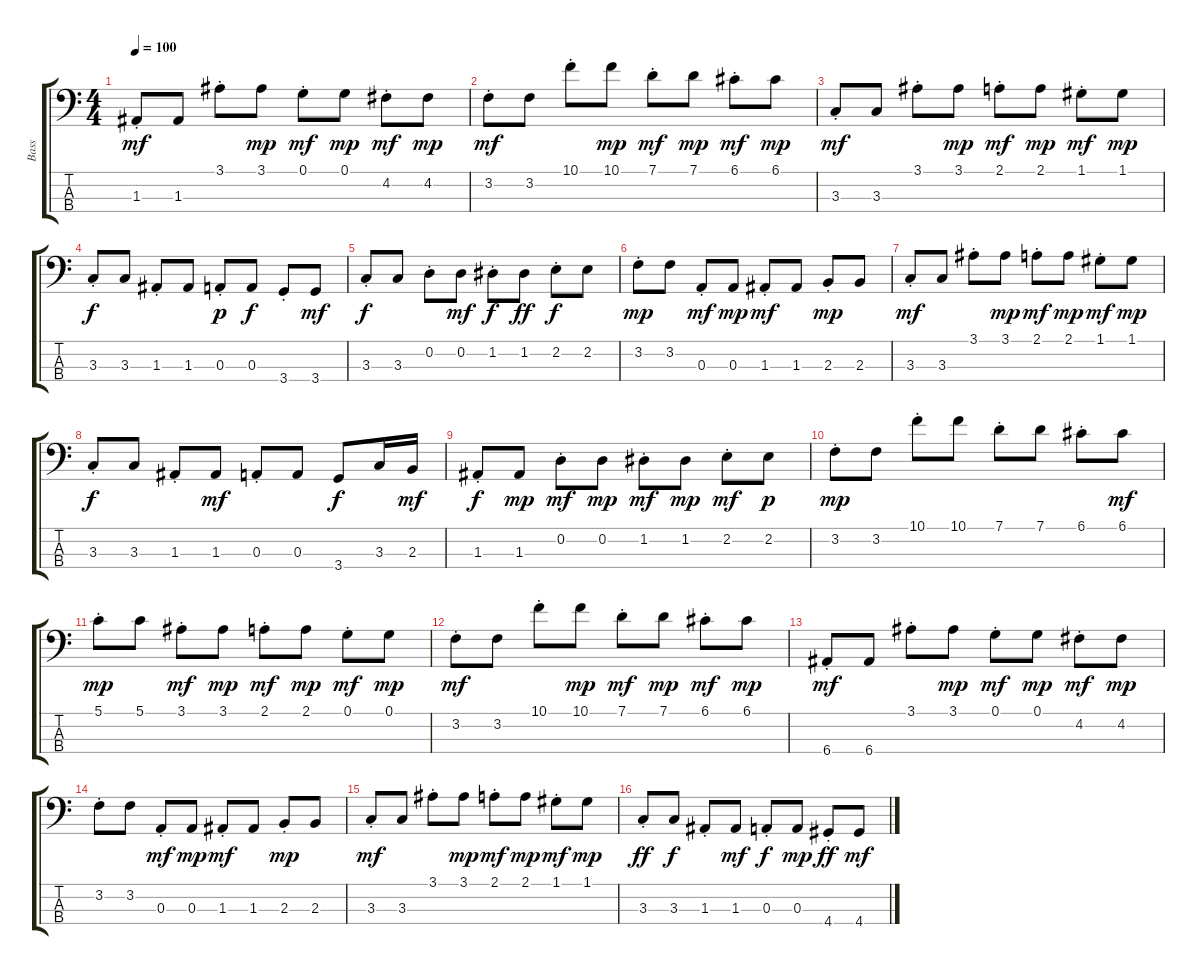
\track ("Bass" "Bass") {instrument electricbasspick}
\staff {score tabs}
\tuning (G2 D2 A1 E1) {hide}
\ts (4 4)
\tempo 100
\clef f4
\ks c
1.3{st}.8{dy mf} 1.3.8 3.1{st}.8 3.1.8{dy mp} 0.1{st}.8{dy mf} 0.1.8{dy mp} 4.2{st}.8{dy mf} 4.2.8{dy mp} |
3.2{st}.8{dy mf} 3.2.8 10.1{st}.8 10.1.8{dy mp} 7.1{st}.8{dy mf} 7.1.8{dy mp} 6.1{st}.8{dy mf} 6.1.8{dy mp} |
3.3{st}.8{dy mf} 3.3.8 3.1{st}.8 3.1.8{dy mp} 2.1{st}.8{dy mf} 2.1.8{dy mp} 1.1{st}.8{dy mf} 1.1.8{dy mp} |
3.3{st}.8{dy f} 3.3.8 1.3{st}.8 1.3.8 0.3{st}.8{dy p} 0.3.8{dy f} 3.4{st}.8 3.4.8{dy mf} |
3.3{st}.8{dy f} 3.3.8 0.2{st}.8 0.2.8{dy mf} 1.2{st}.8{dy f} 1.2.8{dy ff} 2.2{st}.8{dy f} 2.2.8 |
3.2{st}.8{dy mp} 3.2.8 0.3{st}.8{dy mf} 0.3.8{dy mp} 1.3{st}.8{dy mf} 1.3.8 2.3{st}.8{dy mp} 2.3.8 |
3.3{st}.8{dy mf} 3.3.8 3.1{st}.8 3.1.8{dy mp} 2.1{st}.8{dy mf} 2.1.8{dy mp} 1.1{st}.8{dy mf} 1.1.8{dy mp} |
3.3{st}.8{dy f} 3.3.8 1.3{st}.8 1.3.8{dy mf} 0.3{st}.8 0.3.8 3.4.8{dy f} 3.3.16 2.3.16{dy mf} |
1.3{st}.8{dy f} 1.3.8{dy mp} 0.2{st}.8{dy mf} 0.2.8{dy mp} 1.2{st}.8{dy mf} 1.2.8{dy mp} 2.2{st}.8{dy mf} 2.2.8{dy p} |
3.2{st}.8{dy mp} 3.2.8 10.1{st}.8 10.1.8 7.1{st}.8 7.1.8 6.1{st}.8 6.1.8{dy mf} |
5.1{st}.8{dy mp} 5.1.8 3.1{st}.8{dy mf} 3.1.8{dy mp} 2.1{st}.8{dy mf} 2.1.8{dy mp} 0.1{st}.8{dy mf} 0.1.8{dy mp} |
3.2{st}.8{dy mf} 3.2.8 10.1{st}.8 10.1.8{dy mp} 7.1{st}.8{dy mf} 7.1.8{dy mp} 6.1{st}.8{dy mf} 6.1.8{dy mp} |
6.4{st}.8{dy mf} 6.4.8 3.1{st}.8 3.1.8{dy mp} 0.1{st}.8{dy mf} 0.1.8{dy mp} 4.2{st}.8{dy mf} 4.2.8{dy mp} |
3.2{st}.8 3.2.8 0.3{st}.8{dy mf} 0.3.8{dy mp} 1.3{st}.8{dy mf} 1.3.8 2.3{st}.8{dy mp} 2.3.8 |
3.3{st}.8{dy mf} 3.3.8 3.1{st}.8 3.1.8{dy mp} 2.1{st}.8{dy mf} 2.1.8{dy mp} 1.1{st}.8{dy mf} 1.1.8{dy mp} |
3.3{st}.8{dy ff} 3.3.8{dy f} 1.3{st}.8 1.3.8{dy mf} 0.3{st}.8{dy f} 0.3.8{dy mp} 4.4{st}.8{dy ff} 4.4.8{dy mf}
